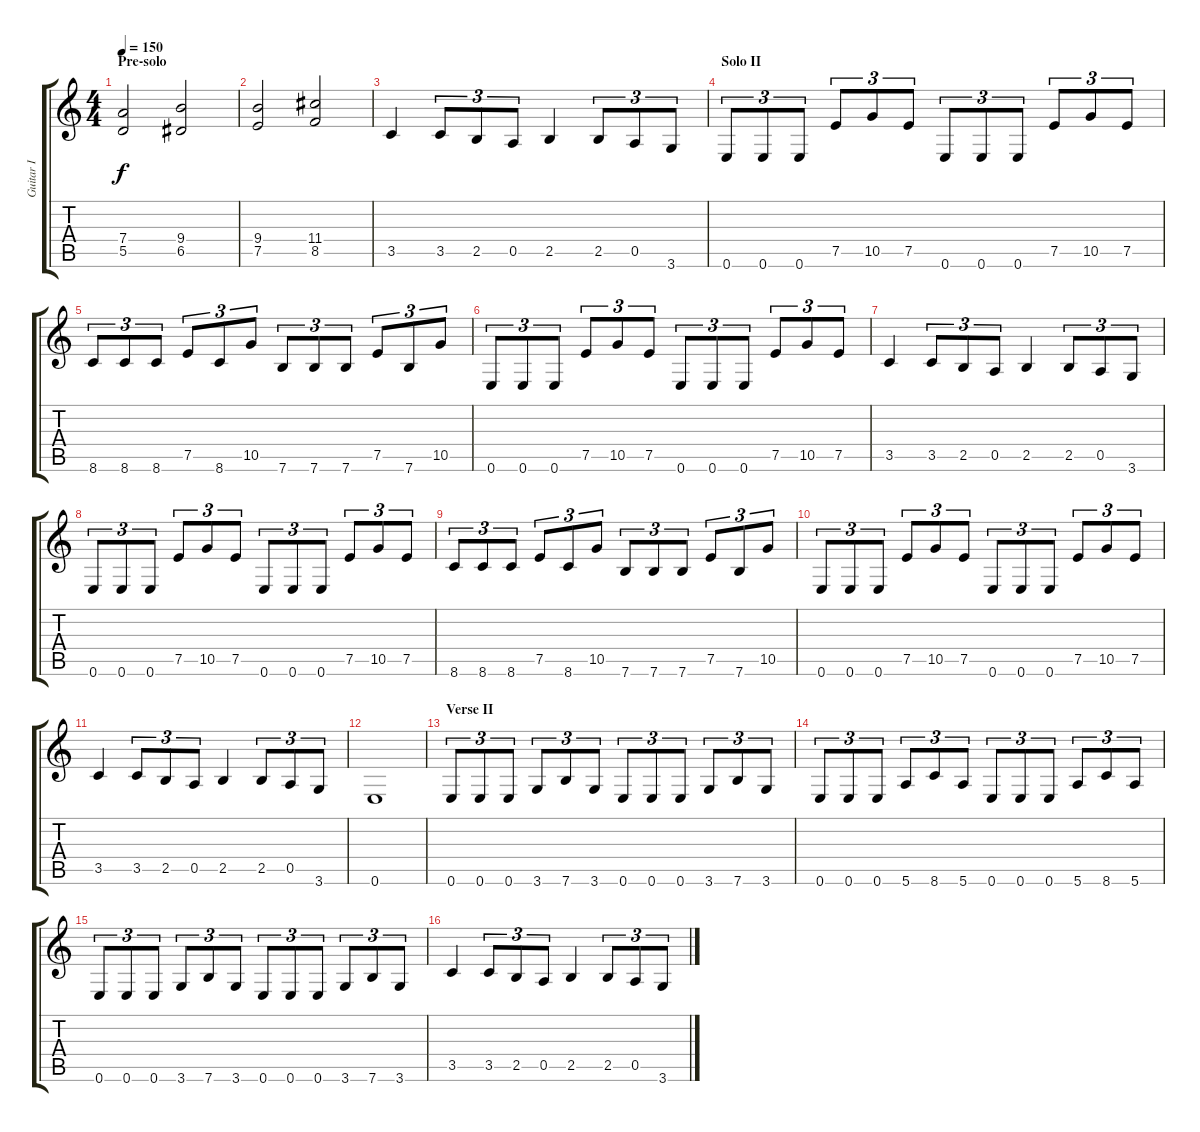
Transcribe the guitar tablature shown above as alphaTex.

\track ("Guitar I" "Guitar I") {instrument distortionguitar}
\staff {score tabs}
\tuning (E4 B3 G3 D3 A2 E2) {hide}
\ts (4 4)
\section ("" "Pre-solo")
\tempo 150
\clef g2
\ks c
(7.4 5.5).2{dy f} (9.4 6.5).2 |
(9.4 7.5).2 (11.4 8.5).2 |
3.5.4 3.5.8{tu (3 2)} 2.5.8{tu (3 2)} 0.5.8{tu (3 2)} 2.5.4 2.5.8{tu (3 2)} 0.5.8{tu (3 2)} 3.6.8{tu (3 2)} |
\section ("" "Solo II")
0.6.8{tu (3 2)} 0.6.8{tu (3 2)} 0.6.8{tu (3 2)} 7.5.8{tu (3 2)} 10.5.8{tu (3 2)} 7.5.8{tu (3 2)} 0.6.8{tu (3 2)} 0.6.8{tu (3 2)} 0.6.8{tu (3 2)} 7.5.8{tu (3 2)} 10.5.8{tu (3 2)} 7.5.8{tu (3 2)} |
8.6.8{tu (3 2)} 8.6.8{tu (3 2)} 8.6.8{tu (3 2)} 7.5.8{tu (3 2)} 8.6.8{tu (3 2)} 10.5.8{tu (3 2)} 7.6.8{tu (3 2)} 7.6.8{tu (3 2)} 7.6.8{tu (3 2)} 7.5.8{tu (3 2)} 7.6.8{tu (3 2)} 10.5.8{tu (3 2)} |
0.6.8{tu (3 2)} 0.6.8{tu (3 2)} 0.6.8{tu (3 2)} 7.5.8{tu (3 2)} 10.5.8{tu (3 2)} 7.5.8{tu (3 2)} 0.6.8{tu (3 2)} 0.6.8{tu (3 2)} 0.6.8{tu (3 2)} 7.5.8{tu (3 2)} 10.5.8{tu (3 2)} 7.5.8{tu (3 2)} |
3.5.4 3.5.8{tu (3 2)} 2.5.8{tu (3 2)} 0.5.8{tu (3 2)} 2.5.4 2.5.8{tu (3 2)} 0.5.8{tu (3 2)} 3.6.8{tu (3 2)} |
0.6.8{tu (3 2)} 0.6.8{tu (3 2)} 0.6.8{tu (3 2)} 7.5.8{tu (3 2)} 10.5.8{tu (3 2)} 7.5.8{tu (3 2)} 0.6.8{tu (3 2)} 0.6.8{tu (3 2)} 0.6.8{tu (3 2)} 7.5.8{tu (3 2)} 10.5.8{tu (3 2)} 7.5.8{tu (3 2)} |
8.6.8{tu (3 2)} 8.6.8{tu (3 2)} 8.6.8{tu (3 2)} 7.5.8{tu (3 2)} 8.6.8{tu (3 2)} 10.5.8{tu (3 2)} 7.6.8{tu (3 2)} 7.6.8{tu (3 2)} 7.6.8{tu (3 2)} 7.5.8{tu (3 2)} 7.6.8{tu (3 2)} 10.5.8{tu (3 2)} |
0.6.8{tu (3 2)} 0.6.8{tu (3 2)} 0.6.8{tu (3 2)} 7.5.8{tu (3 2)} 10.5.8{tu (3 2)} 7.5.8{tu (3 2)} 0.6.8{tu (3 2)} 0.6.8{tu (3 2)} 0.6.8{tu (3 2)} 7.5.8{tu (3 2)} 10.5.8{tu (3 2)} 7.5.8{tu (3 2)} |
3.5.4 3.5.8{tu (3 2)} 2.5.8{tu (3 2)} 0.5.8{tu (3 2)} 2.5.4 2.5.8{tu (3 2)} 0.5.8{tu (3 2)} 3.6.8{tu (3 2)} |
0.6.1 |
\section ("" "Verse II")
0.6.8{tu (3 2)} 0.6.8{tu (3 2)} 0.6.8{tu (3 2)} 3.6.8{tu (3 2)} 7.6.8{tu (3 2)} 3.6.8{tu (3 2)} 0.6.8{tu (3 2)} 0.6.8{tu (3 2)} 0.6.8{tu (3 2)} 3.6.8{tu (3 2)} 7.6.8{tu (3 2)} 3.6.8{tu (3 2)} |
0.6.8{tu (3 2)} 0.6.8{tu (3 2)} 0.6.8{tu (3 2)} 5.6.8{tu (3 2)} 8.6.8{tu (3 2)} 5.6.8{tu (3 2)} 0.6.8{tu (3 2)} 0.6.8{tu (3 2)} 0.6.8{tu (3 2)} 5.6.8{tu (3 2)} 8.6.8{tu (3 2)} 5.6.8{tu (3 2)} |
0.6.8{tu (3 2)} 0.6.8{tu (3 2)} 0.6.8{tu (3 2)} 3.6.8{tu (3 2)} 7.6.8{tu (3 2)} 3.6.8{tu (3 2)} 0.6.8{tu (3 2)} 0.6.8{tu (3 2)} 0.6.8{tu (3 2)} 3.6.8{tu (3 2)} 7.6.8{tu (3 2)} 3.6.8{tu (3 2)} |
3.5.4 3.5.8{tu (3 2)} 2.5.8{tu (3 2)} 0.5.8{tu (3 2)} 2.5.4 2.5.8{tu (3 2)} 0.5.8{tu (3 2)} 3.6.8{tu (3 2)}
